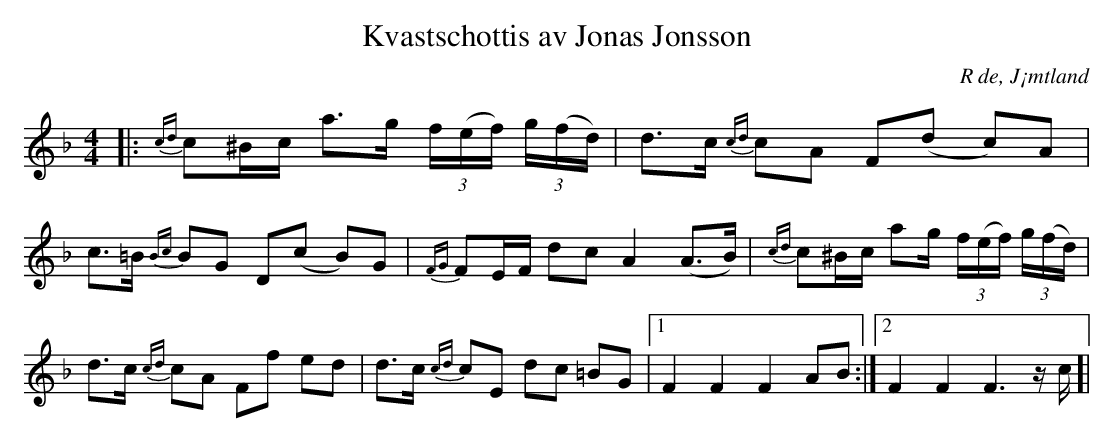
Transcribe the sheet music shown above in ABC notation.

X:1
T:Kvastschottis av Jonas Jonsson
O:R de, J¡mtland
M:4/4
L:1/16
K:F
|: {cd}c2^Bc a2>g2 (3f(ef) (3g(fd) | d2>c2 {cd}c2A2 F2(d2- c2)A2 | c2>=B2 {Bc}B2G2 D2(c2- B2)G2 | {FG}F2EF d2c2 A4 (A2>B2) | {cd}c2^Bc a2g (3f(ef) (3g(fd) | d2>c2 {cd}c2A2 F2f2 e2d2 | d2>c2 {cd}c2E2 d2c2 =B2G2 |1 F4 F4 F4 A2B2 :|2 F4 F4 F4> z2c ]|
